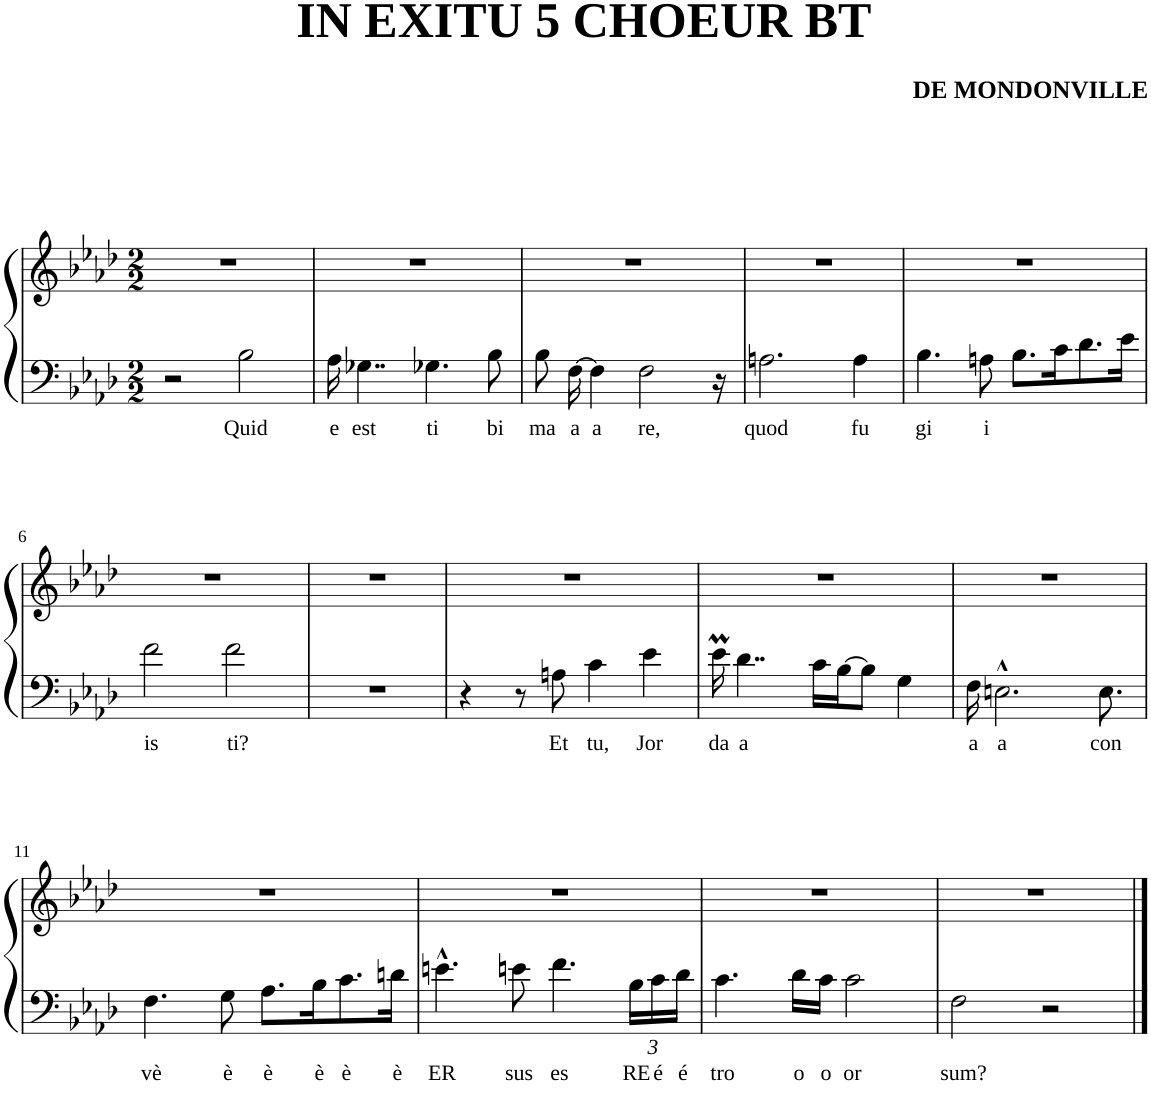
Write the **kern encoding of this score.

**kern	**text	**kern
*part1	*part1	*part1
*staff2	*staff2	*staff1
*I"Piano	*	*
*I'Pno	*	*
*clefF4	*	*clefG2
*k[b-e-a-d-]	*	*k[b-e-a-d-]
*A-:	*	*A-:
*M2/2	*	*M2/2
=1	=1	=1
2r	.	1r
!	!LO:LY:b	!
2B-\	Quid	.
=2	=2	=2
!	!LO:LY:b	!
16A-\	e	1r
!	!LO:LY:b	!
4..G-X\	est	.
!	!LO:LY:b	!
4.G-X\	ti	.
!	!LO:LY:b	!
8B-\	bi	.
=3	=3	=3
!	!LO:LY:b	!
8B-\	ma	1r
!	!LO:LY:b	!
[16F\	a	.
!	!LO:LY:b	!
4F\]	a	.
!	!LO:LY:b	!
2F\	re,	.
16r	.	.
=4	=4	=4
!	!LO:LY:b	!
2.An\	quod	1r
!	!LO:LY:b	!
4A\	fu	.
=5	=5	=5
!	!LO:LY:b	!
4.B-\	gi	1r
!	!LO:LY:b	!
8An\	i	.
8.B-\L	.	.
16c\K	.	.
8.d-\	.	.
16e-\Jk	.	.
!!LO:LB:g=z
=6	=6	=6
!	!LO:LY:b	!
2f\	is	1r
!	!LO:LY:b	!
2f\	ti?	.
=7	=7	=7
1r	.	1r
=8	=8	=8
4r	.	1r
8r	.	.
!	!LO:LY:b	!
8An\	Et	.
!	!LO:LY:b	!
4c\	tu,	.
!	!LO:LY:b	!
4e-\	Jor	.
=9	=9	=9
!	!LO:LY:b	!
16e-M\	da	1r
!	!LO:LY:b	!
4..d-\	a	.
16c\LL	.	.
[16B-\J	.	.
8B-\J]	.	.
4G\	.	.
=10	=10	=10
!	!LO:LY:b	!
16F\	a	1r
!	!LO:LY:b	!
2.En^^\	a	.
!	!LO:LY:b	!
8.E\	con	.
!!LO:LB:g=z
=11	=11	=11
!	!LO:LY:b	!
4.F\	vè	1r
!	!LO:LY:b	!
8G\	è	.
!	!LO:LY:b	!
8.A-\L	è	.
!	!LO:LY:b	!
16B-\K	è	.
!	!LO:LY:b	!
8.c\	è	.
!	!LO:LY:b	!
16dn\Jk	è	.
=12	=12	=12
!	!LO:LY:b	!
4.en^^\	ER	1r
!	!LO:LY:b	!
8en\	sus	.
!	!LO:LY:b	!
4.f\	es	.
*Xbrackettup	*	*
!	!LO:LY:b	!
24B-\LL	RE	.
!	!LO:LY:b	!
24c\	é	.
!	!LO:LY:b	!
24d-\JJ	é	.
=13	=13	=13
!	!LO:LY:b	!
4.c\	tro	1r
!	!LO:LY:b	!
16d-\LL	o	.
!	!LO:LY:b	!
16c\JJ	o	.
!	!LO:LY:b	!
2c\	or	.
=14	=14	=14
!	!LO:LY:b	!
2F\	sum?	1r
2r	.	.
==	==	==
*-	*-	*-
